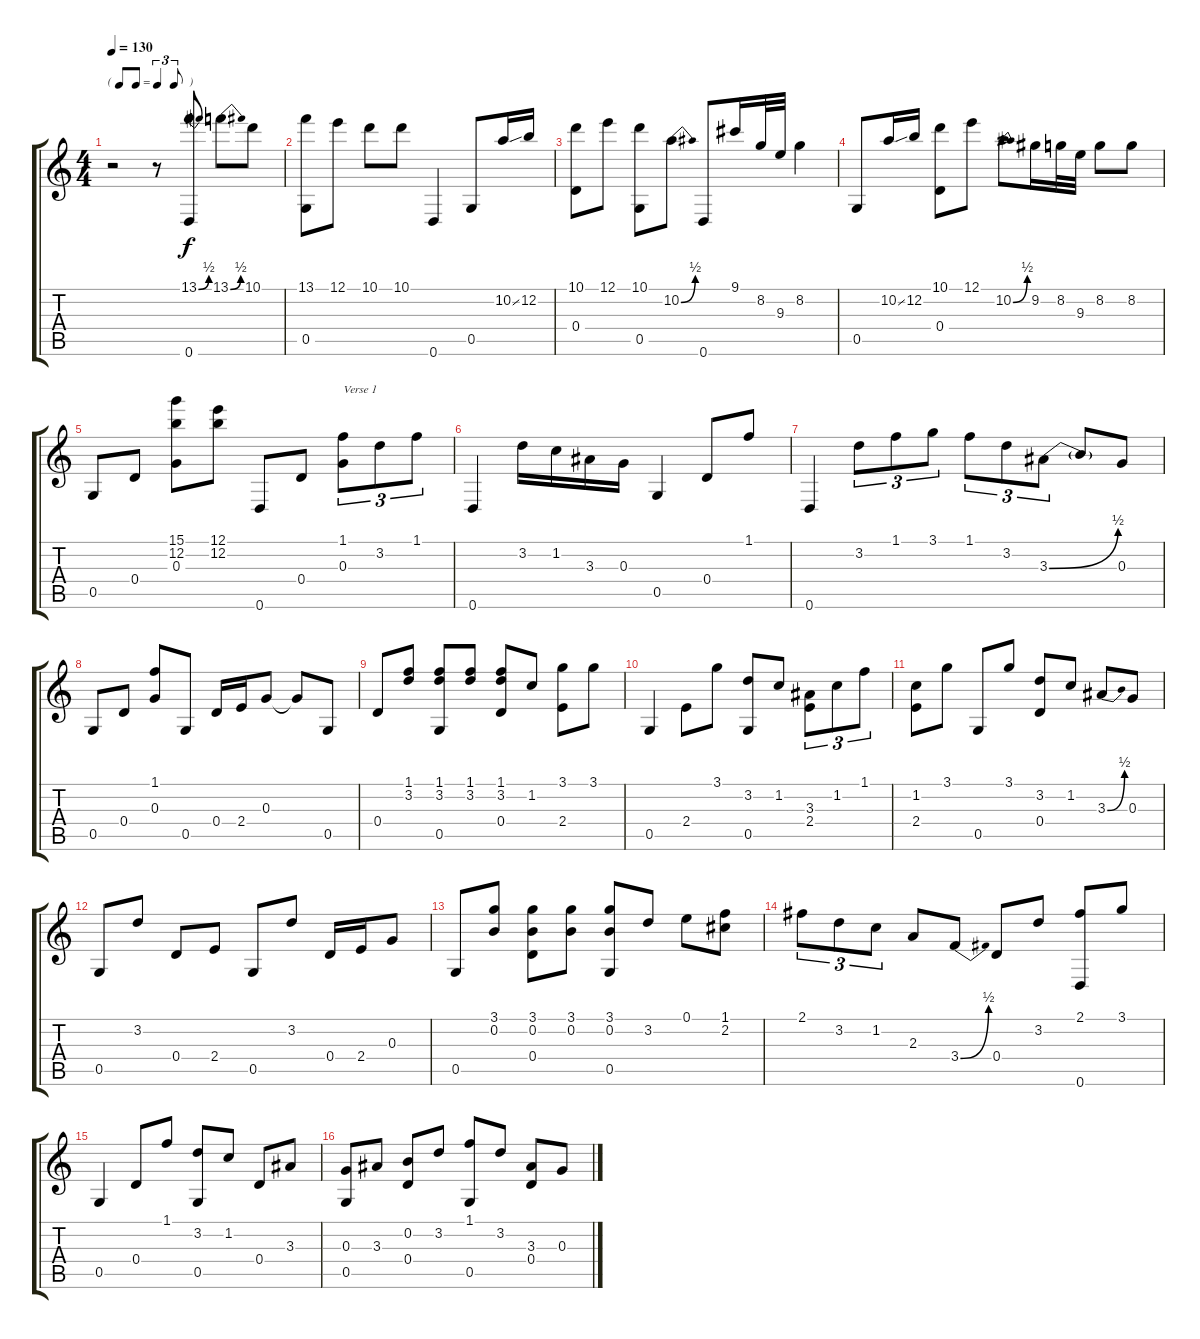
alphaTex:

\track "" {instrument acousticguitarnylon}
\staff {score tabs}
\tuning (E4 B3 G3 D3 G2 D2) {hide}
\ts (4 4)
\tf triplet8th
\tempo 130
\clef g2
\ks c
r.2{dy f instrument acousticguitarnylon} r.8 (13.1{be (bend 0 0 60 2)} 0.6).8 13.1{be (bend 0 0 60 2)}.8 10.1.8 |
(13.1 0.5).8 12.1.8 10.1.8 10.1.8 0.6.4 0.5.8 10.2{ss}.16 12.2.16 |
(10.1 0.4).8 12.1.8 (10.1 0.5).8 10.2{be (bend 0 0 60 2)}.8 0.6.8 9.1.16 8.2.32 9.3.32 8.2.4 |
0.5.8 10.2{ss}.16 12.2.16 (10.1 0.4).8 12.1.8 10.2{be (bend 0 0 60 2)}.8 9.2.16 8.2.32 9.3.32 8.2.8 8.2.8 |
0.5.8 0.4.8 (15.1 12.2 0.3).8 (12.1 12.2).8 0.6.8 0.4.8 (1.1 0.3).8{tu (3 2) txt "Verse 1"} 3.2.8{tu (3 2)} 1.1.8{tu (3 2)} |
0.6.4 3.2.16 1.2.16 3.3.16 0.3.16 0.5.4 0.4.8 1.1.8 |
0.6.4 3.2.8{tu (3 2)} 1.1.8{tu (3 2)} 3.1.8{tu (3 2)} 1.1.8{tu (3 2)} 3.2.8{tu (3 2)} 3.3{be (bend 0 0 60 2)}.8{tu (3 2)} 3.3{t}.8 0.3.8 |
0.5.8 0.4.8 (1.1 0.3).8 0.5.8 0.4.16 2.4.16 0.3.8 0.3{t}.8 0.5.8 |
0.4.8 (1.1 3.2).8 (1.1 3.2 0.5).8 (1.1 3.2).8 (1.1 3.2 0.4).8 1.2.8 (3.1 2.4).8 3.1.8 |
0.5.4 2.4.8 3.1.8 (3.2 0.5).8 1.2.8 (3.3 2.4).8{tu (3 2)} 1.2.8{tu (3 2)} 1.1.8{tu (3 2)} |
(1.2 2.4).8 3.1.8 0.5.8 3.1.8 (3.2 0.4).8 1.2.8 3.3{be (bend 0 0 60 2)}.8 0.3.8 |
0.5.8 3.2.8 0.4.8 2.4.8 0.5.8 3.2.8 0.4.16 2.4.16 0.3.8 |
0.5.8 (3.1 0.2).8 (3.1 0.2 0.4).8 (3.1 0.2).8 (3.1 0.2 0.5).8 3.2.8 0.1.8 (1.1 2.2).8 |
2.1.8{tu (3 2)} 3.2.8{tu (3 2)} 1.2.8{tu (3 2)} 2.3.8 3.4{be (bend 0 0 60 2)}.8 0.4.8 3.2.8 (2.1 0.6).8 3.1.8 |
0.5.4 0.4.8 1.1.8 (3.2 0.5).8 1.2.8 0.4.8 3.3.8 |
(0.3 0.5).8 3.3.8 (0.2 0.4).8 3.2.8 (1.1 0.5).8 3.2.8 (3.3 0.4).8 0.3.8
